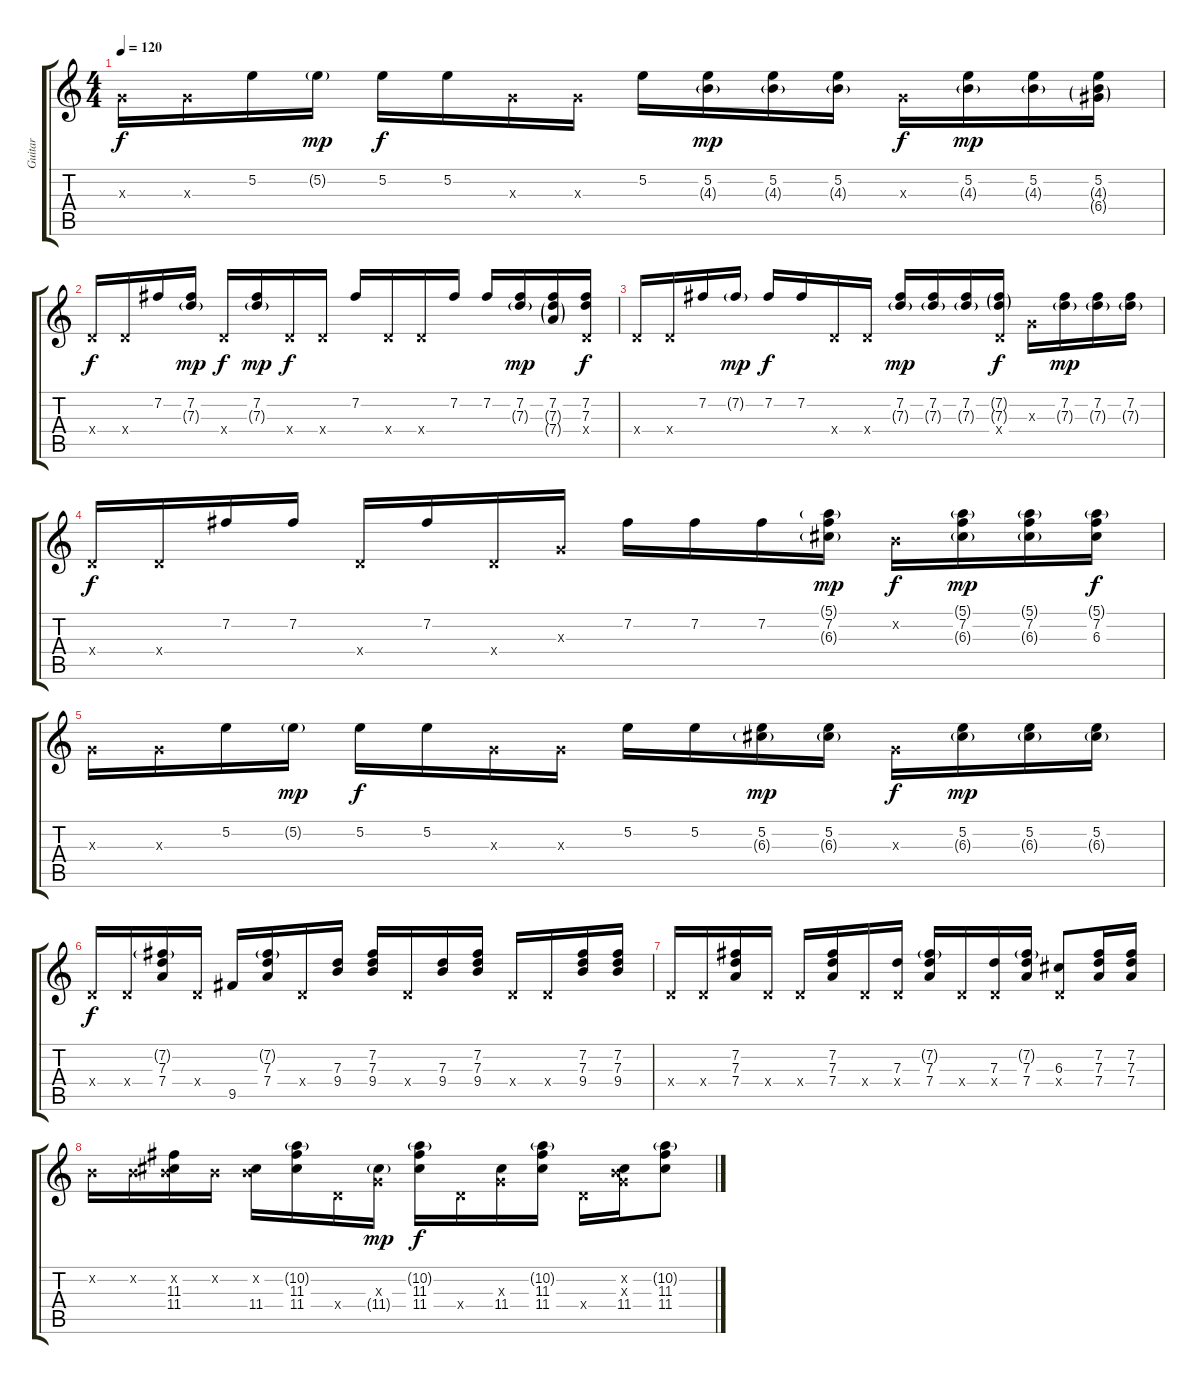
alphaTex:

\track ("Guitar" "Guitar") {instrument electricguitarclean}
\staff {score tabs}
\tuning (E4 B3 G3 D3 A2 E2) {hide}
\ts (4 4)
\tempo 120
\clef g2
\ks c
0.3{x}.16{dy f} 0.3{x}.16 5.2.16 5.2{g}.16{dy mp} 5.2.16{dy f} 5.2.16 0.3{x}.16 0.3{x}.16 5.2.16 (5.2 4.3{g}).16{dy mp} (5.2 4.3{g}).16 (5.2 4.3{g}).16 0.3{x}.16{dy f} (5.2 4.3{g}).16{dy mp} (5.2 4.3{g}).16 (5.2 4.3{g} 6.4{g}).16 |
0.4{x}.16{dy f} 0.4{x}.16 7.2.16 (7.2 7.3{g}).16{dy mp} 0.4{x}.16{dy f} (7.2 7.3{g}).16{dy mp} 0.4{x}.16{dy f} 0.4{x}.16 7.2.16 0.4{x}.16 0.4{x}.16 7.2.16 7.2.16 (7.2 7.3{g}).16{dy mp} (7.2 7.3{g} 7.4{g}).16 (7.2 7.3 0.4{x}).16{dy f} |
0.4{x}.16 0.4{x}.16 7.2.16 7.2{g}.16{dy mp} 7.2.16{dy f} 7.2.16 0.4{x}.16 0.4{x}.16 (7.2 7.3{g}).16{dy mp} (7.2 7.3{g}).16 (7.2 7.3{g}).16 (7.2{g} 7.3{g} 0.4{x}).16{dy f} 0.3{x}.16 (7.2 7.3{g}).16{dy mp} (7.2 7.3{g}).16 (7.2 7.3{g}).16 |
0.4{x}.16{dy f} 0.4{x}.16 7.2.16 7.2.16 0.4{x}.16 7.2.16 0.4{x}.16 0.3{x}.16 7.2.16 7.2.16 7.2.16 (5.1{g} 7.2 6.3{g}).16{dy mp} 0.2{x}.16{dy f} (5.1{g} 7.2 6.3{g}).16{dy mp} (5.1{g} 7.2 6.3{g}).16 (5.1{g} 7.2 6.3).16{dy f} |
0.3{x}.16 0.3{x}.16 5.2.16 5.2{g}.16{dy mp} 5.2.16{dy f} 5.2.16 0.3{x}.16 0.3{x}.16 5.2.16 5.2.16 (5.2 6.3{g}).16{dy mp} (5.2 6.3{g}).16 0.3{x}.16{dy f} (5.2 6.3{g}).16{dy mp} (5.2 6.3{g}).16 (5.2 6.3{g}).16 |
\section ("" "")
0.4{x}.16{dy f} 0.4{x}.16 (7.2{g} 7.3 7.4).16 0.4{x}.16 9.5.16 (7.2{g} 7.3 7.4).16 0.4{x}.16 (7.3 9.4).16 (7.2 7.3 9.4).16 0.4{x}.16 (7.3 9.4).16 (7.2 7.3 9.4).16 0.4{x}.16 0.4{x}.16 (7.2 7.3 9.4).16 (7.2 7.3 9.4).16 |
0.4{x}.16 0.4{x}.16 (7.2 7.3 7.4).16 0.4{x}.16 0.4{x}.16 (7.2 7.3 7.4).16 0.4{x}.16 (7.3 0.4{x}).16 (7.2{g} 7.3 7.4).16 0.4{x}.16 (7.3 0.4{x}).16 (7.2{g} 7.3 7.4).16 (6.3 0.4{x}).8 (7.2 7.3 7.4).16 (7.2 7.3 7.4).16 |
0.2{x}.16 0.2{x}.16 (0.2{x} 11.3 11.4).16 0.2{x}.16 (0.2{x} 11.4).16 (10.2{g} 11.3 11.4).16 0.4{x}.16 (0.3{x} 11.4{g}).16{dy mp} (10.2{g} 11.3 11.4).16{dy f} 0.4{x}.16 (0.3{x} 11.4).16 (10.2{g} 11.3 11.4).16 0.4{x}.16 (0.2{x} 0.3{x} 11.4).16 (10.2{g} 11.3 11.4).8
